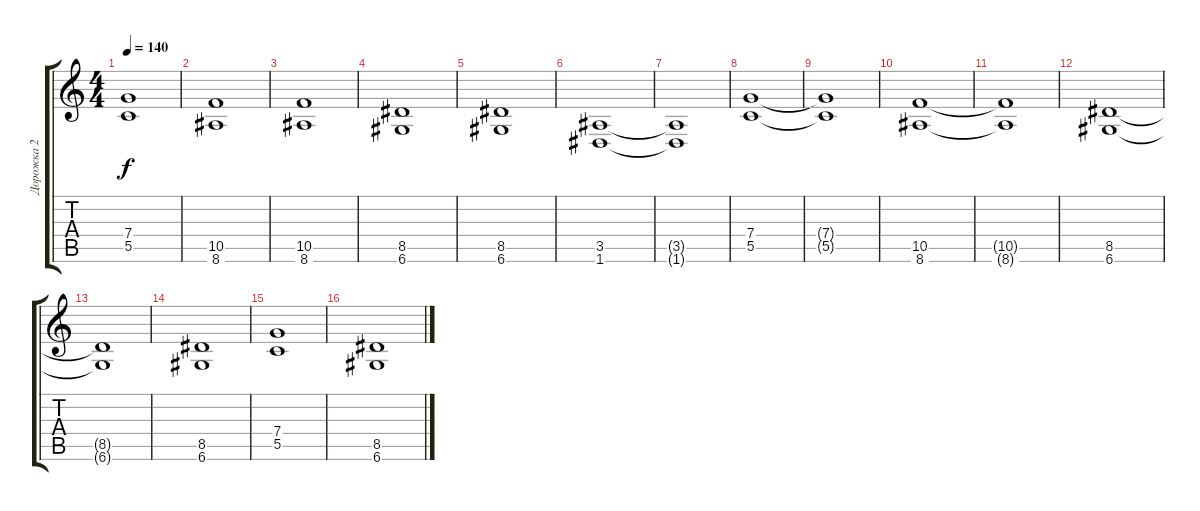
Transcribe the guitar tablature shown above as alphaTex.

\track ("Дорожка 2" "Дорожка 2") {instrument overdrivenguitar}
\staff {score tabs}
\tuning (D4 A3 F3 C3 G2 D2) {hide}
\ts (4 4)
\tempo 140
\clef g2
\ks c
(7.4{t} 5.5{t}).1{dy f} |
(10.5 8.6).1 |
(10.5 8.6).1 |
(8.5 6.6).1 |
(8.5 6.6).1 |
(3.5 1.6).1 |
(3.5{t} 1.6{t}).1 |
(7.4 5.5).1 |
(7.4{t} 5.5{t}).1 |
(10.5 8.6).1 |
(10.5{t} 8.6{t}).1 |
(8.5 6.6).1 |
(8.5{t} 6.6{t}).1 |
(8.5 6.6).1 |
(7.4 5.5).1 |
(8.5 6.6).1
